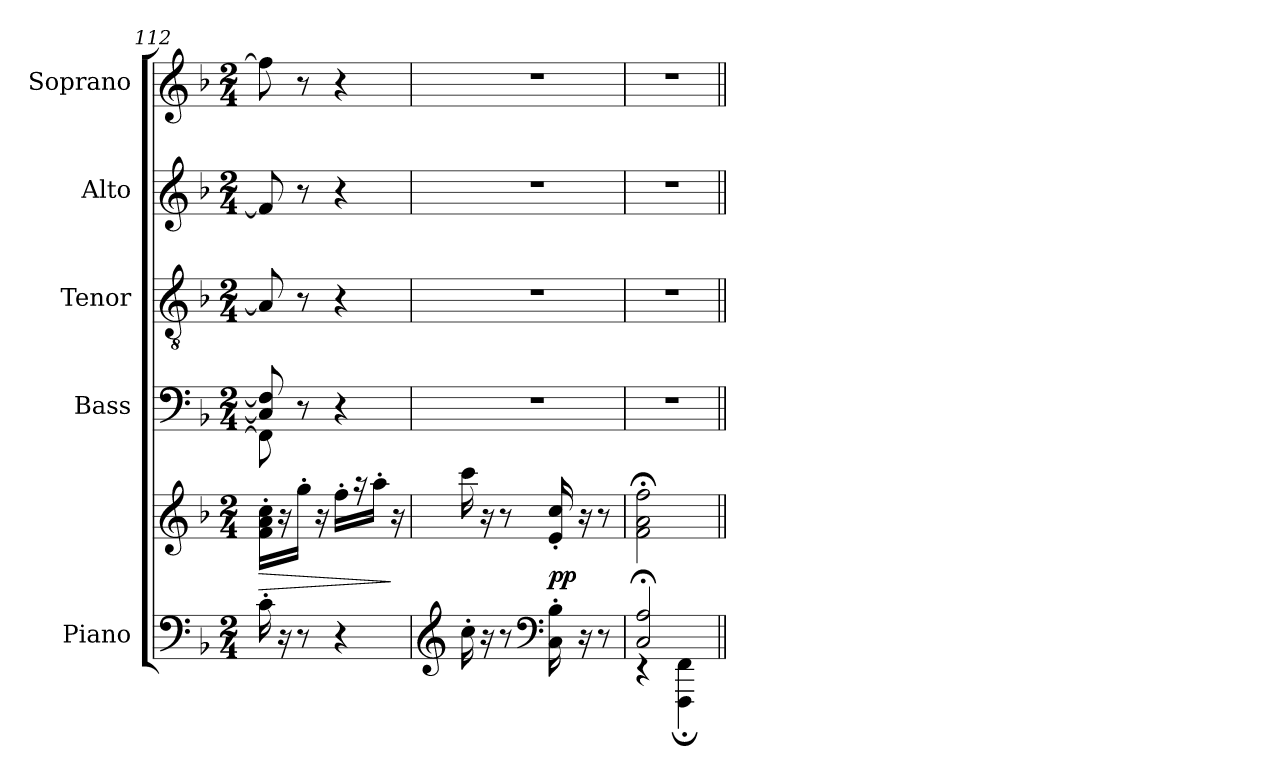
**kern	**kern	**dynam	**kern	**kern	**kern	**kern
*part5	*part5	*part5	*part4	*part3	*part2	*part1
*staff6	*staff5	*staff5/6	*staff4	*staff3	*staff2	*staff1
*I"Piano	*	*	*I"Bass	*I"Tenor	*I"Alto	*I"Soprano
*I'Pno.	*	*	*I'B.	*I'T.	*I'A.	*I'S.
*clefF4	*clefG2	*	*clefF4	*clefGv2	*clefG2	*clefG2
*	*	*	*	*ITrd7c12	*	*
*k[b-]	*k[b-]	*	*k[b-]	*k[b-]	*k[b-]	*k[b-]
*F:	*F:	*	*F:	*F:	*F:	*F:
*M2/4	*M2/4	*	*M2/4	*M2/4	*M2/4	*M2/4
=112	=112	=112	=112	=112	=112	=112
!	!	!LO:HP:b	!	!	!	!
*	*	*	*^	*	*	*
16c'i\	16fi\' 16ai' 16cci'LL	>	8Ci/] 8Fi]	8FFi\]	8AAi/]	8fi/]	8ffi\]
16r	16r	.	.	.	.	.	.
8r	16gg'i\JJ	.	8r	4.ryy	8r	8r	8r
.	16r	.	.	.	.	.	.
4r	16ff'i\LL	.	4r	.	4r	4r	4r
.	16r	.	.	.	.	.	.
.	16aa'i\JJ	.	.	.	.	.	.
.	16r	]	.	.	.	.	.
*	*	*	*v	*v	*	*	*
=113	=113	=113	=113	=113	=113	=113
*clefG2	*	*	*	*	*	*
!	!	!	!LO:N:vis=1	!LO:N:vis=1	!LO:N:vis=1	!LO:N:vis=1
16cc'i\	16ccci\	.	2r	2r	2r	2r
16r	16r	.	.	.	.	.
8r	8r	.	.	.	.	.
*clefF4	*	*	*	*	*	*
16Ci\' 16B-i'	16ei/' 16cci'	pp	.	.	.	.
16r	16r	.	.	.	.	.
8r	8r	.	.	.	.	.
=114	=114	=114	=114	=114	=114	=114
*^	*	*	*	*	*	*
!	!	!	!	!LO:N:vis=1	!LO:N:vis=1	!LO:N:vis=1	!LO:N:vis=1
2Ci/; 2Ai;	4r	2fi\; 2ai; 2ffi;	.	2r	2r	2r	2r
.	4FFFi\; 4FFi;	.	.	.	.	.	.
*v	*v	*	*	*	*	*	*
=||	=||	=||	=||	=||	=||	=||
*-	*-	*-	*-	*-	*-	*-
